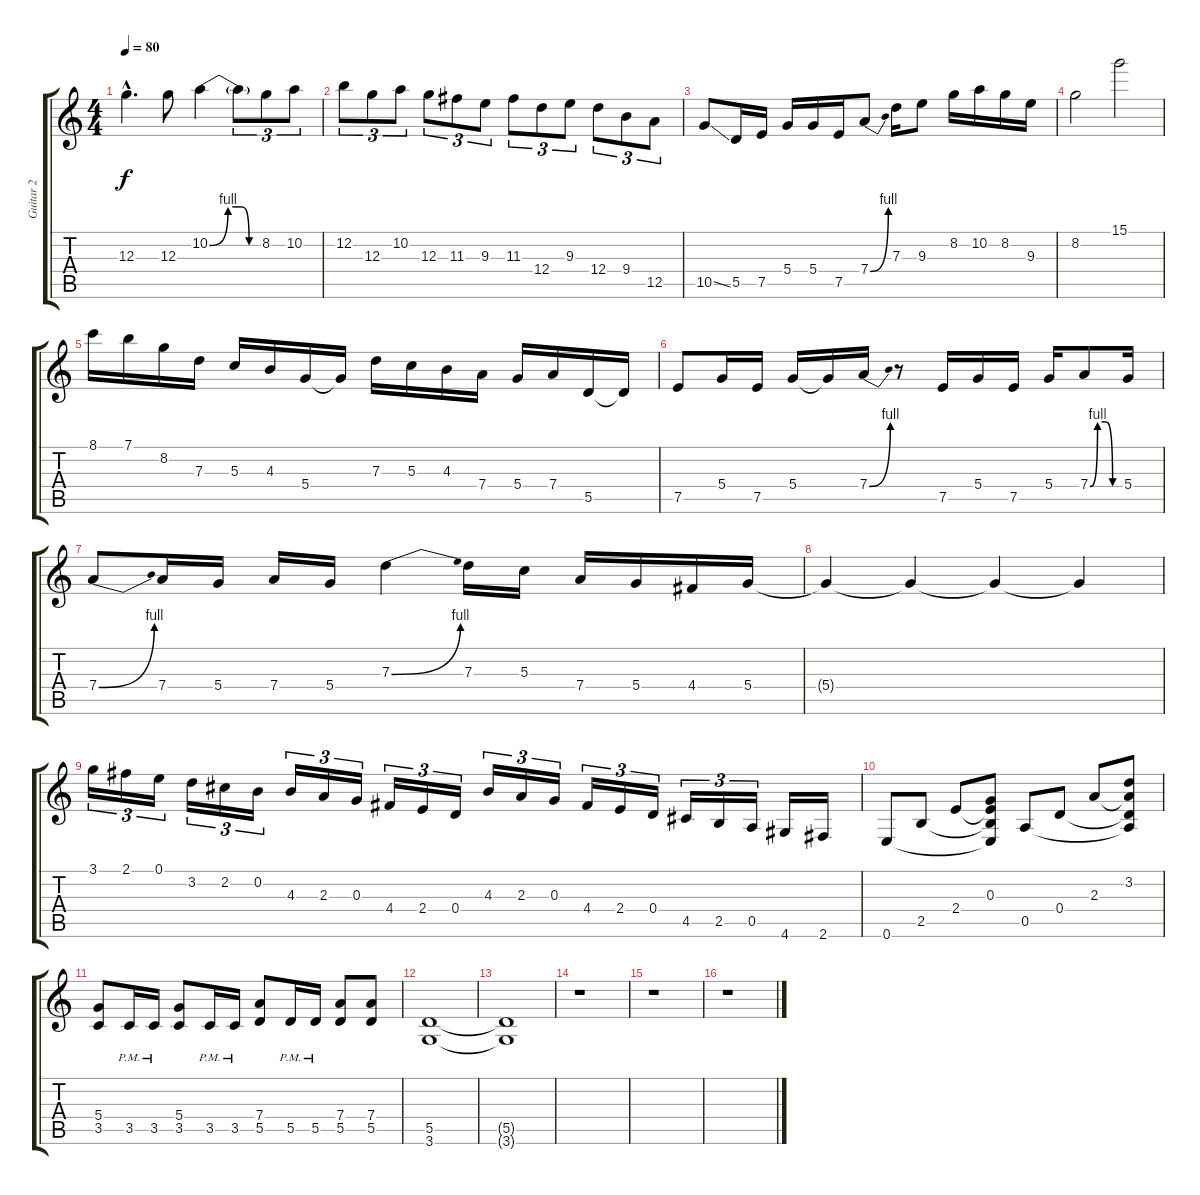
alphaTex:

\track ("Guitar 2" "Guitar 2") {instrument overdrivenguitar}
\staff {score tabs}
\tuning (E4 B3 G3 D3 A2 E2) {hide}
\ts (4 4)
\tempo 80
\clef g2
\ks c
12.3{hac}.4{d dy f} 12.3.8 10.2{be (custom 0 0 21 4 30 4 36 4 45 0 60 0)}.4 10.2{t}.8{tu (3 2)} 8.2.8{tu (3 2)} 10.2.8{tu (3 2)} |
12.2.8{tu (3 2)} 12.3.8{tu (3 2)} 10.2.8{tu (3 2)} 12.3.8{tu (3 2)} 11.3.8{tu (3 2)} 9.3.8{tu (3 2)} 11.3.8{tu (3 2)} 12.4.8{tu (3 2)} 9.3.8{tu (3 2)} 12.4.8{tu (3 2)} 9.4.8{tu (3 2)} 12.5.8{tu (3 2)} |
10.5{ss}.8 5.5.16 7.5.16 5.4.16 5.4.16 7.5.16 7.4{be (bend 0 0 60 4)}.8 7.3.16 9.3.8 8.2.16 10.2.16 8.2.16 9.3.16 |
8.2.2 15.1.2 |
8.1.16 7.1.16 8.2.16 7.3.16 5.3.16 4.3.16 5.4.16 5.4{t}.16 7.3.16 5.3.16 4.3.16 7.4.16 5.4.16 7.4.16 5.5.16 5.5{t}.16 |
7.5.8 5.4.16 7.5.16 5.4.16 5.4{t}.16 7.4{be (bend 0 0 60 4)}.16 r.8 7.5.16 5.4.16 7.5.16 5.4.16 7.4{be (custom 0 0 15 4 30 4 45 0 60 0)}.8 5.4.16 |
7.4{be (bend 0 0 60 4)}.8 7.4.16 5.4.16 7.4.16 5.4.16 7.3{be (bend 0 0 60 4)}.4 7.3.16 5.3.16 7.4.16 5.4.16 4.4.16 5.4.16 |
5.4{t}.4 5.4{t}.4 5.4{t}.4 5.4{t}.4 |
3.1.16{tu (3 2)} 2.1.16{tu (3 2)} 0.1.16{tu (3 2)} 3.2.16{tu (3 2)} 2.2.16{tu (3 2)} 0.2.16{tu (3 2)} 4.3.16{tu (3 2)} 2.3.16{tu (3 2)} 0.3.16{tu (3 2)} 4.4.16{tu (3 2)} 2.4.16{tu (3 2)} 0.4.16{tu (3 2)} 4.3.16{tu (3 2)} 2.3.16{tu (3 2)} 0.3.16{tu (3 2)} 4.4.16{tu (3 2)} 2.4.16{tu (3 2)} 0.4.16{tu (3 2)} 4.5.16{tu (3 2)} 2.5.16{tu (3 2)} 0.5.16{tu (3 2)} 4.6.16 2.6.16 |
0.6.8 2.5.8 2.4.8 (0.3 2.4{t} 2.5{t} 0.6{t}).8 0.5.8 0.4.8 2.3.8 (3.2 2.3{t} 0.4{t} 0.5{t}).8 |
(5.4 3.5).8 3.5{pm}.16 3.5{pm}.16 (5.4 3.5).8 3.5{pm}.16 3.5{pm}.16 (7.4 5.5).8 5.5{pm}.16 5.5{pm}.16 (7.4 5.5).8 (7.4 5.5).8 |
(5.5 3.6).1{volume 0} |
(5.5{t} 3.6{t}).1 |
r.1 |
r.1 |
r.1
